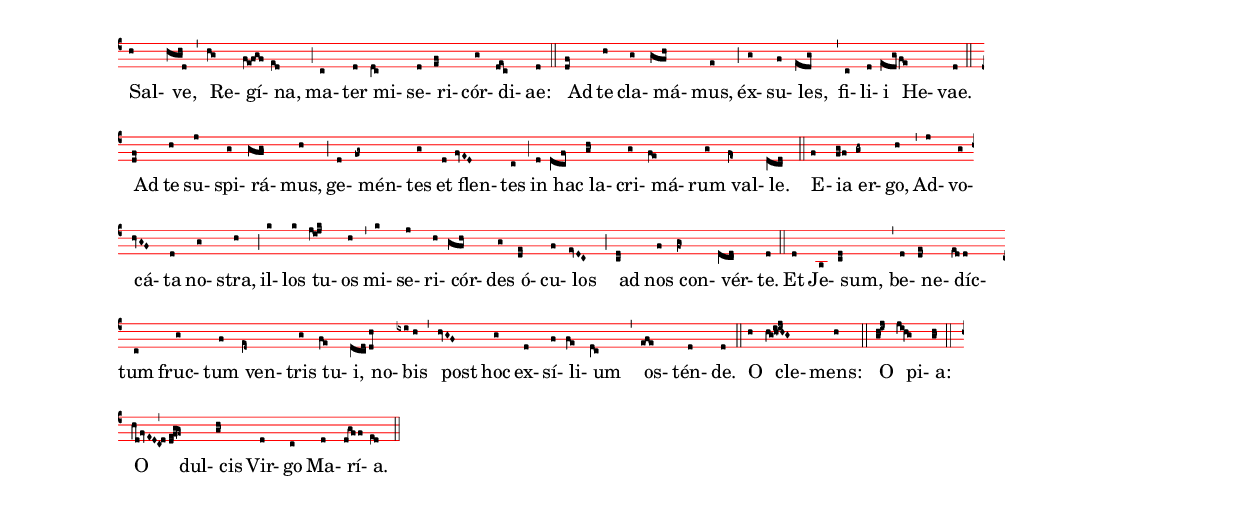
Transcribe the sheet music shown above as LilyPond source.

% DO NOT EDIT this file manually; it is automatically
% generated from Documentation/snippets/new
% Make any changes in Documentation/snippets/new/
% and then run scripts/auxiliar/makelsr.py
%
% This file is in the public domain.
%% Note: this file works from version 2.14.0
\version "2.14.0"

#(set-global-staff-size 15)
\paper {
  ragged-right = ##t
  line-width = 17\cm
  indent = 0\cm
}


\header {
  lsrtags = "headwords"
  texidoc = ""
  doctitle = "headword"
} % begin verbatim


\include "gregorian.ly"

\score {
  <<
    \new VaticanaVoice = "cantus" {
      \clef "vaticana-do3"
      % Verse 1 — Salve, Regína
      a\melisma \[ a \flexa g \pes a\melismaEnd \] d
      \divisioMinima
      \[ a\melisma \flexa g\melismaEnd \]
      \[ f\melisma \flexa e f \pes g \flexa f\melismaEnd \]
      \[ e\melisma \flexa d\melismaEnd \]
      \divisioMaior
      c d \[d\melisma \flexa c\melismaEnd \] d
      \[ e\melisma \pes f\melismaEnd\] g
      \[d\melisma \pes e \flexa c\melismaEnd \] d
      \finalis
      % Verse 2 — Vita, dulcédo
      % a\melisma \[ a \flexa g \pes a\melismaEnd \] d
      % \divisioMinima
      % \[ a\melisma \flexa g\melismaEnd \]
      % \[ f\melisma \flexa e f \pes g \flexa f\melismaEnd \]
      % \[ e\melisma \flexa d\melismaEnd \]
      % \divisioMaior
      % c d \[e\melisma \pes f\melismaEnd \] g
      % \[d\melisma \pes e \flexa c\melismaEnd \] d
      % \finalis
      % Verse 3 — Ad te clamámus
      \[ d\melisma \pes f\melismaEnd\] a g
      \[ g\melisma \flexa f \pes a\melismaEnd\] e
      \divisioMaior
      g f \[ e\melisma \flexa d \pes g\melismaEnd \]
      \divisioMinima
      c d \[ e\melisma \flexa d \pes g\melismaEnd \]
      \[ f\melisma \flexa e\melismaEnd \] d
      \finalis
      % Verse 4 — Ad te suspirámus
      \[ d\melisma \pes f\melismaEnd \] a c' g
      \[ g\melisma \flexa f \pes g\melismaEnd \] a
      \divisioMaior
      d \[ f\melisma \pes \deminutum g\melismaEnd \] g d
      \[ \virga f\melisma \inclinatum e \inclinatum d\melismaEnd \]
      c \divisioMaior
      d \[ d\melisma \flexa c \pes f\melismaEnd \]
      \[ g\melisma \pes a\melismaEnd \]
      g \[ f\melisma \flexa e\melismaEnd \] g
      \[ f\melisma \flexa \deminutum e\melismaEnd \]
      \[ d\melisma \flexa c \pes d\melismaEnd \]
      \finalis
      % Verse 5 — Eia ergo, Advocáta nostra
      f\melisma \[ f \pes g\melismaEnd \] f
      \[ g\melisma \pes \deminutum a\melismaEnd \] a
      \divisioMinima
      c' g \[ \virga a\melisma \inclinatum g \inclinatum f\melismaEnd \] d g a
      \divisioMaior
      d' d' \[ c'\melisma \flexa b c' \pes d'\melismaEnd \] a
      \divisioMinima
      d' c' a \[ g\melisma \flexa f \pes a\melismaEnd \] g
      \[ d\melisma \pes e\melismaEnd \] f
      \[ \virga e\melisma \inclinatum d \inclinatum c\melismaEnd \]
      \divisioMaior
      \[ c\melisma \pes d\melismaEnd \]
      f \[ g\melisma \flexa \deminutum f\melismaEnd \]
      \[ d\melisma \flexa c \pes d\melismaEnd \] d
      \finalis
      % Verse 6 — Et Jesum
      d a, \[ c\melisma \pes d\melismaEnd \]
      \divisioMinima
      d \[ d\melisma \pes e\melismaEnd \] \[ e\melisma \flexa d d\melismaEnd \]
      c g f \[ e\melisma \flexa \deminutum d\melismaEnd \] g
      \[ f\melisma \flexa e\melismaEnd \]
      \[ d\melisma \flexa c \pes d\melismaEnd \]
      \[ d\melisma \pes a \] \virga bes\melismaEnd a
      \divisioMinima
      \[ \virga a\melisma \inclinatum g \inclinatum f\melismaEnd \] g d f
      \[ f\melisma \flexa e\melismaEnd \] \[ d\melisma \flexa c\melismaEnd \]
      \divisioMinima
      \[ e\melisma \pes f \flexa e\melismaEnd \] d d
      \finalis
      % Verse 7 ad finem — O clemens: O pia: O dulcis Virgo María
      a\melisma \[a \flexa g a \quilisma b \pes c'\melismaEnd \]
      \[ \virga b\melisma \inclinatum a \inclinatum g\melismaEnd \] a
      \finalis
      \[ g\melisma \pes a \quilisma b \pes c' \] \[ c' \flexa b\melismaEnd \]
      \[ a\melisma \flexa g\melismaEnd \] \[ g\melisma \pes a\melismaEnd \]
      \finalis
      \[ a\melisma \flexa d \virga f \inclinatum e \inclinatum d \inclinatum c d \]
      \divisioMinima
      \[ d \pes e f \pes g\melismaEnd \]
      \[ g\melisma \flexa \deminutum f\melismaEnd \]
      \[ g\melisma \pes a\melismaEnd \]
      d c d \[ d\melisma \pes g \flexa f f\melismaEnd \]
      \[ e\melisma \flexa d\melismaEnd \]
      \finalis
    }
    \new Lyrics \lyricsto "cantus" {
      Sal- ve, Re- gí- na, ma- ter mi- se- ri- cór- di- ae:
      % Vi- ta, dul- cé- do, et spes no- stra, sal- ve.
      Ad te cla- má- mus, éx- su- les, fi- li- i He- vae.
      Ad te su- spi- rá- mus, ge- mén- tes et flen- tes in hac la- cri- má- rum
      val- le.
      E- ia er- go, Ad- vo- cá- ta no- stra, il- los tu- os mi- se- ri- cór- des
      ó- cu- los ad nos con- vér- te.
      Et Je- sum, be- ne- díc- tum fruc- tum ven- tris tu- i, no- bis post hoc
      ex- sí- li- um os- tén- de.
      O cle- mens:
      O pi- a:
      O dul- cis Vir- go Ma- rí- a.
    }
  >>
}

\layout {
  \context {
    \Staff
    \consists "Custos_engraver"
  }
}
